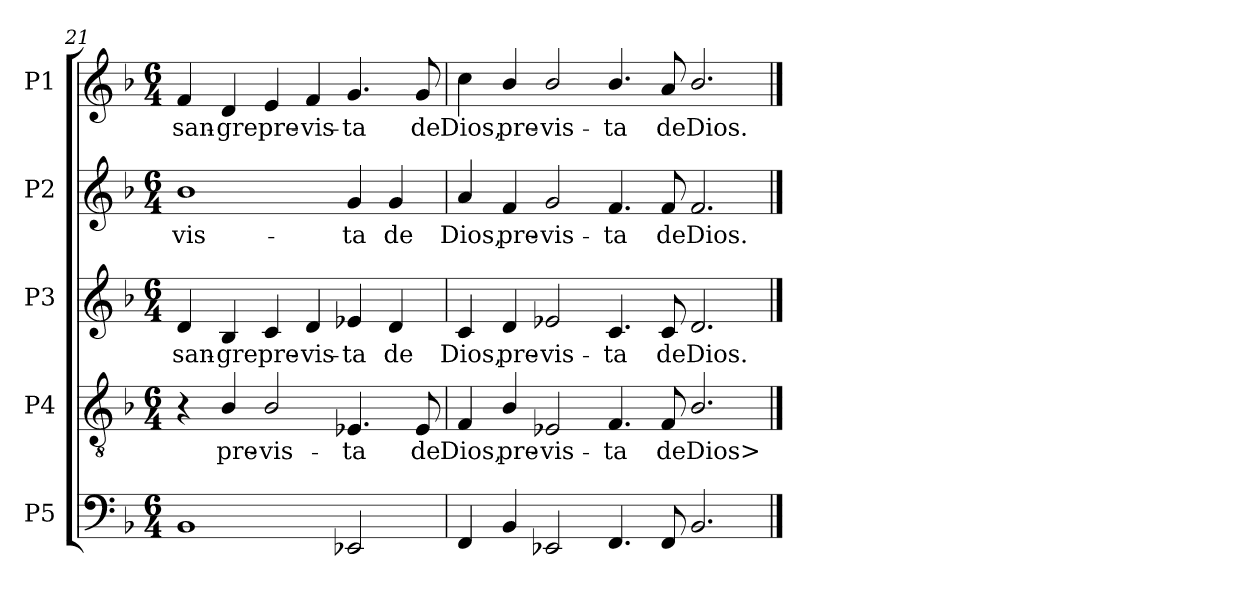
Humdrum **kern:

**kern	**kern	**text	**kern	**text	**kern	**text	**kern	**text
*part5	*part4	*part4	*part3	*part3	*part2	*part2	*part1	*part1
*staff5	*staff4	*staff4	*staff3	*staff3	*staff2	*staff2	*staff1	*staff1
*I"P5	*I"P4	*	*I"P3	*	*I"P2	*	*I"P1	*
!!LO:LB:g=z
*clefF4	*clefGv2	*	*clefG2	*	*clefG2	*	*clefG2	*
*	*ITrd7c12	*	*	*	*	*	*	*
*k[b-]	*k[b-]	*	*k[b-]	*	*k[b-]	*	*k[b-]	*
*F:	*F:	*	*F:	*	*F:	*	*F:	*
*M6/4	*M6/4	*	*M6/4	*	*M6/4	*	*M6/4	*
=21	=21	=21	=21	=21	=21	=21	=21	=21
!	!	!	!	!LO:LY:b:color=#000000	!	!	!	!
!	!	!	!	!	!	!LO:LY:b:color=#000000	!	!
!	!	!	!	!	!	!	!	!LO:LY:b:color=#000000
1BB-i	4r	.	4di/	san-	1b-i	-vis-	4fi/	san-
!	!	!LO:LY:b:color=#000000	!	!	!	!	!	!
!	!	!	!	!LO:LY:b:color=#000000	!	!	!	!
!	!	!	!	!	!	!	!	!LO:LY:b:color=#000000
.	4BB-i/	pre-	4B-i/	-gre	.	.	4di/	-gre
!	!	!LO:LY:b:color=#000000	!	!	!	!	!	!
!	!	!	!	!LO:LY:b:color=#000000	!	!	!	!
!	!	!	!	!	!	!	!	!LO:LY:b:color=#000000
.	2BB-i/	-vis-	4ci/	pre-	.	.	4ei/	pre-
!	!	!	!	!LO:LY:b:color=#000000	!	!	!	!
!	!	!	!	!	!	!	!	!LO:LY:b:color=#000000
.	.	.	4di/	-vis-	.	.	4fi/	-vis-
!	!	!LO:LY:b:color=#000000	!	!	!	!	!	!
!	!	!	!	!LO:LY:b:color=#000000	!	!	!	!
!	!	!	!	!	!	!LO:LY:b:color=#000000	!	!
!	!	!	!	!	!	!	!	!LO:LY:b:color=#000000
2EE-Xi/	4.EE-Xi/	-ta	4e-Xi/	-ta	4gi/	-ta	4.gi/	-ta
!	!	!	!	!LO:LY:b:color=#000000	!	!	!	!
!	!	!	!	!	!	!LO:LY:b:color=#000000	!	!
.	.	.	4di/	de	4gi/	de	.	.
!	!	!LO:LY:b:color=#000000	!	!	!	!	!	!
!	!	!	!	!	!	!	!	!LO:LY:b:color=#000000
.	8EE-i/	de	.	.	.	.	8gi/	de
=22	=22	=22	=22	=22	=22	=22	=22	=22
!	!	!LO:LY:b:color=#000000	!	!	!	!	!	!
!	!	!	!	!LO:LY:b:color=#000000	!	!	!	!
!	!	!	!	!	!	!LO:LY:b:color=#000000	!	!
!	!	!	!	!	!	!	!	!LO:LY:b:color=#000000
4FFi/	4FFi/	Dios,	4ci/	Dios,	4ai/	Dios,	4cci\	Dios,
!	!	!LO:LY:b:color=#000000	!	!	!	!	!	!
!	!	!	!	!LO:LY:b:color=#000000	!	!	!	!
!	!	!	!	!	!	!LO:LY:b:color=#000000	!	!
!	!	!	!	!	!	!	!	!LO:LY:b:color=#000000
4BB-i/	4BB-i/	pre-	4di/	pre-	4fi/	pre-	4b-i/	pre-
!	!	!LO:LY:b:color=#000000	!	!	!	!	!	!
!	!	!	!	!LO:LY:b:color=#000000	!	!	!	!
!	!	!	!	!	!	!LO:LY:b:color=#000000	!	!
!	!	!	!	!	!	!	!	!LO:LY:b:color=#000000
2EE-Xi/	2EE-Xi/	-vis-	2e-Xi/	-vis-	2gi/	-vis-	2b-i/	-vis-
!	!	!LO:LY:b:color=#000000	!	!	!	!	!	!
!	!	!	!	!LO:LY:b:color=#000000	!	!	!	!
!	!	!	!	!	!	!LO:LY:b:color=#000000	!	!
!	!	!	!	!	!	!	!	!LO:LY:b:color=#000000
4.FFi/	4.FFi/	-ta	4.ci/	-ta	4.fi/	-ta	4.b-i/	-ta
!	!	!LO:LY:b:color=#000000	!	!	!	!	!	!
!	!	!	!	!LO:LY:b:color=#000000	!	!	!	!
!	!	!	!	!	!	!LO:LY:b:color=#000000	!	!
!	!	!	!	!	!	!	!	!LO:LY:b:color=#000000
8FFi/	8FFi/	de	8ci/	de	8fi/	de	8ai/	de
!	!	!LO:LY:b:color=#000000	!	!	!	!	!	!
!	!	!	!	!LO:LY:b:color=#000000	!	!	!	!
!	!	!	!	!	!	!LO:LY:b:color=#000000	!	!
!	!	!	!	!	!	!	!	!LO:LY:b:color=#000000
2.BB-i/	2.BB-i/	Dios>	2.di/	Dios.	2.fi/	Dios.	2.b-i/	Dios.
==	==	==	==	==	==	==	==	==
*-	*-	*-	*-	*-	*-	*-	*-	*-
